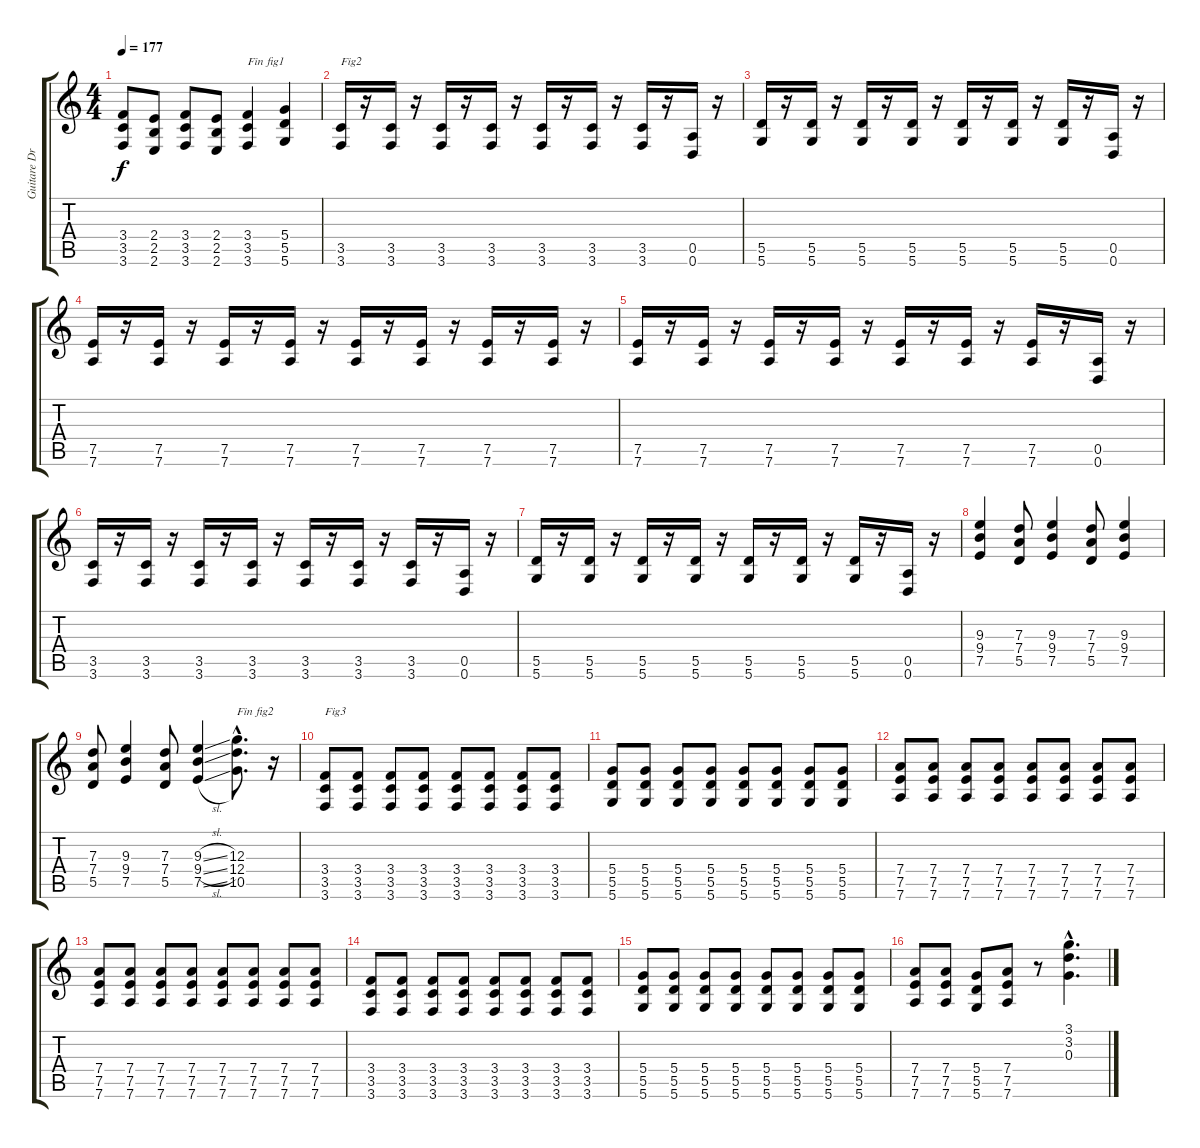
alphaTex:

\track ("Guitare Dr-D" "Guitare Dr") {instrument overdrivenguitar}
\staff {score tabs}
\tuning (E4 B3 G3 D3 A2 D2) {hide}
\ts (4 4)
\tempo 177
\clef g2
\ks c
(3.4{t} 3.5{t} 3.6{t}).8{dy f} (2.4 2.5 2.6).8 (3.4 3.5 3.6).8 (2.4 2.5 2.6).8 (3.4 3.5 3.6).4{txt "Fin fig1"} (5.4 5.5 5.6).4 |
(3.5 3.6).16{txt "Fig2"} r.16 (3.5 3.6).16 r.16 (3.5 3.6).16 r.16 (3.5 3.6).16 r.16 (3.5 3.6).16 r.16 (3.5 3.6).16 r.16 (3.5 3.6).16 r.16 (0.5 0.6).16 r.16 |
(5.5 5.6).16 r.16 (5.5 5.6).16 r.16 (5.5 5.6).16 r.16 (5.5 5.6).16 r.16 (5.5 5.6).16 r.16 (5.5 5.6).16 r.16 (5.5 5.6).16 r.16 (0.5 0.6).16 r.16 |
(7.5 7.6).16 r.16 (7.5 7.6).16 r.16 (7.5 7.6).16 r.16 (7.5 7.6).16 r.16 (7.5 7.6).16 r.16 (7.5 7.6).16 r.16 (7.5 7.6).16 r.16 (7.5 7.6).16 r.16 |
(7.5 7.6).16 r.16 (7.5 7.6).16 r.16 (7.5 7.6).16 r.16 (7.5 7.6).16 r.16 (7.5 7.6).16 r.16 (7.5 7.6).16 r.16 (7.5 7.6).16 r.16 (0.5 0.6).16 r.16 |
(3.5 3.6).16 r.16 (3.5 3.6).16 r.16 (3.5 3.6).16 r.16 (3.5 3.6).16 r.16 (3.5 3.6).16 r.16 (3.5 3.6).16 r.16 (3.5 3.6).16 r.16 (0.5 0.6).16 r.16 |
(5.5 5.6).16 r.16 (5.5 5.6).16 r.16 (5.5 5.6).16 r.16 (5.5 5.6).16 r.16 (5.5 5.6).16 r.16 (5.5 5.6).16 r.16 (5.5 5.6).16 r.16 (0.5 0.6).16 r.16 |
(9.3 9.4 7.5).4 (7.3 7.4 5.5).8 (9.3 9.4 7.5).4 (7.3 7.4 5.5).8 (9.3 9.4 7.5).4 |
(7.3 7.4 5.5).8 (9.3 9.4 7.5).4 (7.3 7.4 5.5).8 (9.3{sl} 9.4{sl} 7.5{sl}).4 (12.3{hac} 12.4{hac} 10.5{hac}).8{d txt "Fin fig2"} r.16 |
(3.4 3.5 3.6).8{txt "Fig3"} (3.4 3.5 3.6).8 (3.4 3.5 3.6).8 (3.4 3.5 3.6).8 (3.4 3.5 3.6).8 (3.4 3.5 3.6).8 (3.4 3.5 3.6).8 (3.4 3.5 3.6).8 |
(5.4 5.5 5.6).8 (5.4 5.5 5.6).8 (5.4 5.5 5.6).8 (5.4 5.5 5.6).8 (5.4 5.5 5.6).8 (5.4 5.5 5.6).8 (5.4 5.5 5.6).8 (5.4 5.5 5.6).8 |
(7.4 7.5 7.6).8 (7.4 7.5 7.6).8 (7.4 7.5 7.6).8 (7.4 7.5 7.6).8 (7.4 7.5 7.6).8 (7.4 7.5 7.6).8 (7.4 7.5 7.6).8 (7.4 7.5 7.6).8 |
(7.4 7.5 7.6).8 (7.4 7.5 7.6).8 (7.4 7.5 7.6).8 (7.4 7.5 7.6).8 (7.4 7.5 7.6).8 (7.4 7.5 7.6).8 (7.4 7.5 7.6).8 (7.4 7.5 7.6).8 |
(3.4 3.5 3.6).8 (3.4 3.5 3.6).8 (3.4 3.5 3.6).8 (3.4 3.5 3.6).8 (3.4 3.5 3.6).8 (3.4 3.5 3.6).8 (3.4 3.5 3.6).8 (3.4 3.5 3.6).8 |
(5.4 5.5 5.6).8 (5.4 5.5 5.6).8 (5.4 5.5 5.6).8 (5.4 5.5 5.6).8 (5.4 5.5 5.6).8 (5.4 5.5 5.6).8 (5.4 5.5 5.6).8 (5.4 5.5 5.6).8 |
(7.4 7.5 7.6).8 (7.4 7.5 7.6).8 (5.4 5.5 5.6).8 (7.4 7.5 7.6).8 r.8 (3.1{hac} 3.2{hac} 0.3{hac}).4{d}
